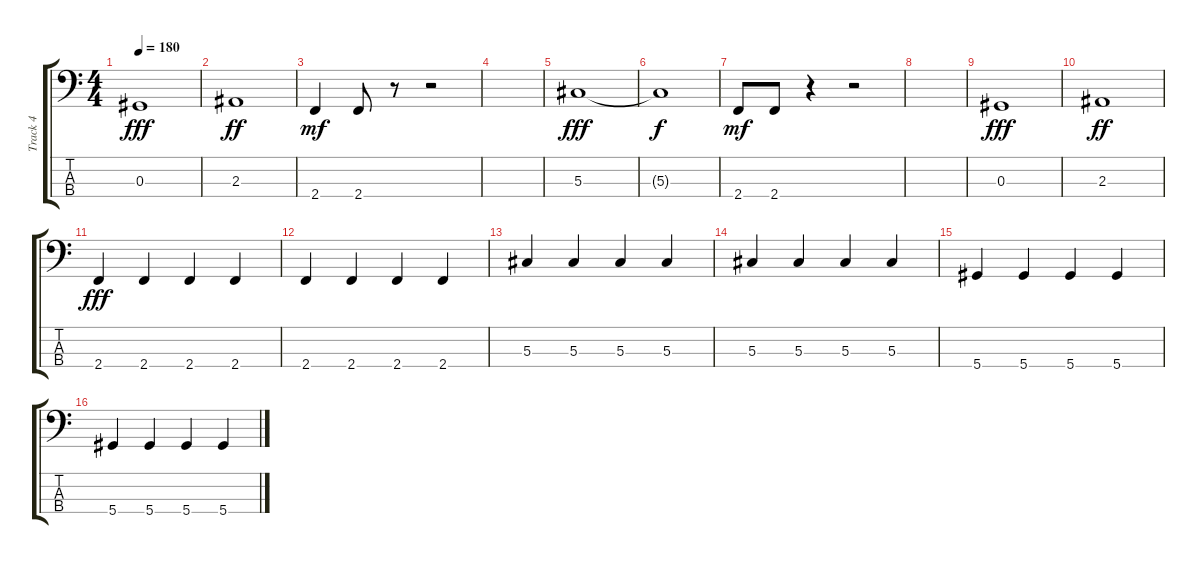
\track ("Track 4" "Track 4") {instrument electricbasspick}
\staff {score tabs}
\tuning (Gb2 Db2 Ab1 Eb1) {hide}
\ts (4 4)
\tempo 180
\clef f4
\ks c
0.3.1{dy fff} |
2.3.1{dy ff} |
2.4.4{dy mf} 2.4.8 r.8 r.2 |
|
5.3.1{dy fff} |
5.3{t}.1{dy f} |
2.4.8{dy mf} 2.4.8 r.4 r.2 |
|
0.3.1{dy fff} |
2.3.1{dy ff} |
2.4.4{dy fff} 2.4.4 2.4.4 2.4.4 |
2.4.4 2.4.4 2.4.4 2.4.4 |
5.3.4 5.3.4 5.3.4 5.3.4 |
5.3.4 5.3.4 5.3.4 5.3.4 |
5.4.4 5.4.4 5.4.4 5.4.4 |
5.4.4 5.4.4 5.4.4 5.4.4
